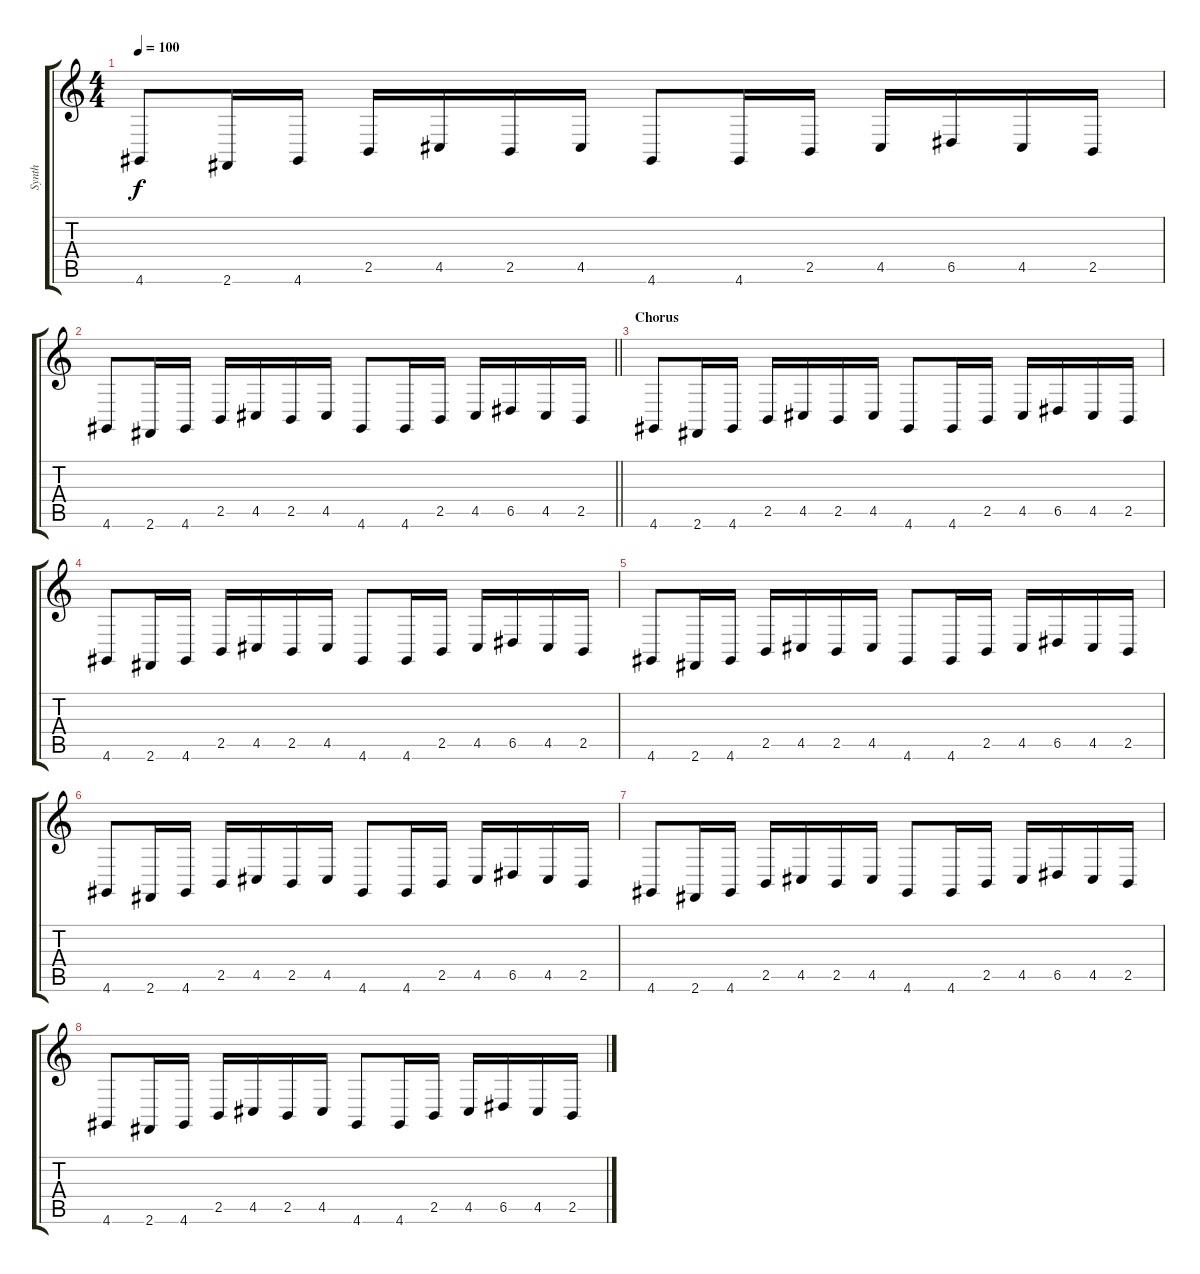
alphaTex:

\track ("Synth" "Synth") {instrument drawbarorgan}
\staff {score tabs}
\tuning (E4 B3 G3 D3 A2 E2) {hide}
\ts (4 4)
\tempo 100
\clef g2
\ks c
4.6.8{dy f} 2.6.16 4.6.16 2.5.16 4.5.16 2.5.16 4.5.16 4.6.8 4.6.16 2.5.16 4.5.16 6.5.16 4.5.16 2.5.16 |
\barLineRight lightlight
4.6.8 2.6.16 4.6.16 2.5.16 4.5.16 2.5.16 4.5.16 4.6.8 4.6.16 2.5.16 4.5.16 6.5.16 4.5.16 2.5.16 |
\section ("" "Chorus")
4.6.8 2.6.16 4.6.16 2.5.16 4.5.16 2.5.16 4.5.16 4.6.8 4.6.16 2.5.16 4.5.16 6.5.16 4.5.16 2.5.16 |
4.6.8 2.6.16 4.6.16 2.5.16 4.5.16 2.5.16 4.5.16 4.6.8 4.6.16 2.5.16 4.5.16 6.5.16 4.5.16 2.5.16 |
4.6.8 2.6.16 4.6.16 2.5.16 4.5.16 2.5.16 4.5.16 4.6.8 4.6.16 2.5.16 4.5.16 6.5.16 4.5.16 2.5.16 |
4.6.8 2.6.16 4.6.16 2.5.16 4.5.16 2.5.16 4.5.16 4.6.8 4.6.16 2.5.16 4.5.16 6.5.16 4.5.16 2.5.16 |
4.6.8 2.6.16 4.6.16 2.5.16 4.5.16 2.5.16 4.5.16 4.6.8 4.6.16 2.5.16 4.5.16 6.5.16 4.5.16 2.5.16 |
4.6.8 2.6.16 4.6.16 2.5.16 4.5.16 2.5.16 4.5.16 4.6.8 4.6.16 2.5.16 4.5.16 6.5.16 4.5.16 2.5.16
